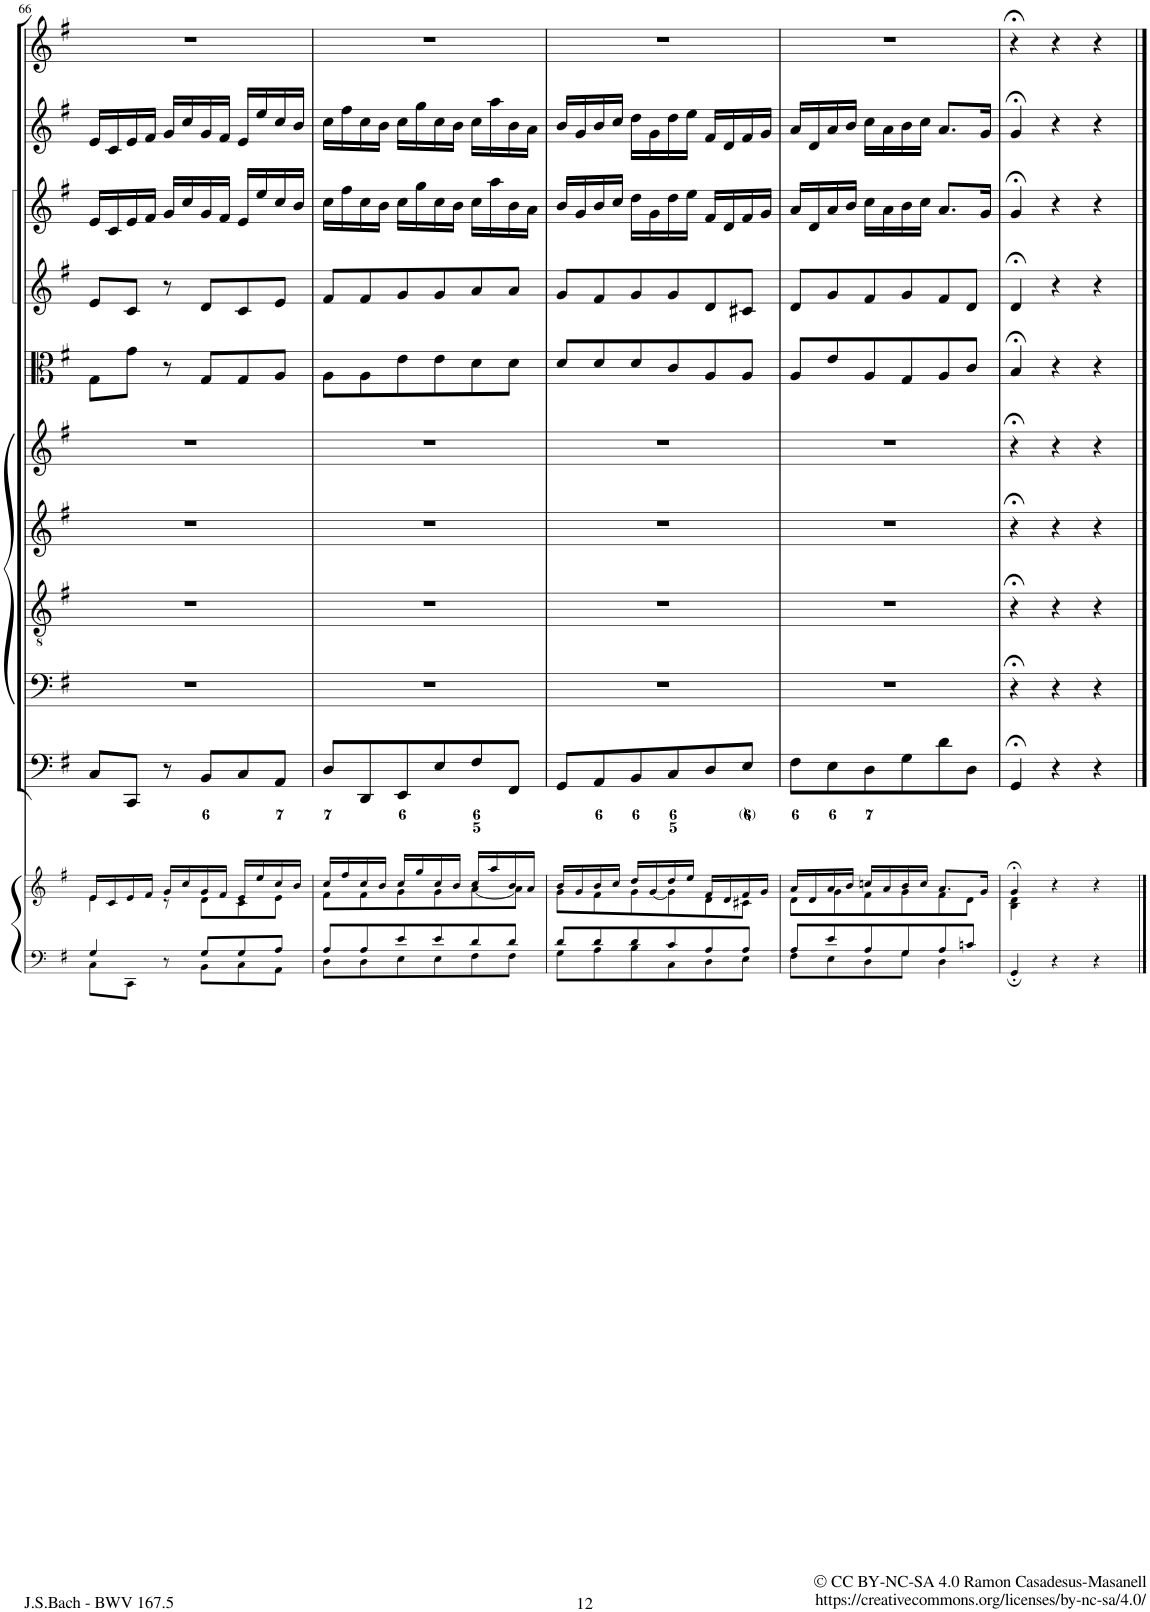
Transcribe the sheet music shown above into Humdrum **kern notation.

**kern	**kern	**kern	**kern	**kern	**kern	**kern	**kern	**kern	**kern	**kern	**kern
*part11	*part11	*part10	*part9	*part8	*part7	*part6	*part5	*part4	*part3	*part2	*part1
*staff12	*staff11	*staff10	*staff9	*staff8	*staff7	*staff6	*staff5	*staff4	*staff3	*staff2	*staff1
*I"Piano reduction	*	*I"Continuo	*I"Basso	*I"Tenore	*I"Alto	*I"Soprano	*I"Viola	*I"Violino II	*I"Violino I	*I"Oboe	*I"Clarino
*I'Pno	*	*	*	*	*	*	*	*	*	*I'Ob	*
!!LO:PB:g=z
*clefF4	*clefG2	*clefF4	*clefF4	*clefGv2	*clefG2	*clefG2	*clefC3	*clefG2	*clefG2	*clefG2	*clefG2
*k[f#]	*k[f#]	*k[f#]	*k[f#]	*k[f#]	*k[f#]	*k[f#]	*k[f#]	*k[f#]	*k[f#]	*k[f#]	*k[f#]
*M3/4	*M3/4	*M3/4	*M3/4	*M3/4	*M3/4	*M3/4	*M3/4	*M3/4	*M3/4	*M3/4	*M3/4
=66	=66	=66	=66	=66	=66	=66	=66	=66	=66	=66	=66
*^	*^	*	*	*	*	*	*	*	*	*	*
4G/	8C\L	16e/LL	4e\	8C/L	2.r	2.r	2.r	2.r	8G\L	8e/L	16e/LL	16e/LL	2.r
.	.	16c/	.	.	.	.	.	.	.	.	16c/	16c/	.
.	8CC\J	16e/	.	8CC/J	.	.	.	.	8g\J	8c/J	16e/	16e/	.
.	.	16f#/JJ	.	.	.	.	.	.	.	.	16f#/JJ	16f#/JJ	.
8r	8ryy	16g/LL	8r	8r	.	.	.	.	8r	8r	16g/LL	16g/LL	.
.	.	16cc/	.	.	.	.	.	.	.	.	16cc/	16cc/	.
8G/L	8BB\L	16g/	8d\L	8BB/L	.	.	.	.	8G/L	8d/L	16g/	16g/	.
.	.	16f#/JJ	.	.	.	.	.	.	.	.	16f#/JJ	16f#/JJ	.
8G/	8C\	16e/LL	8c\	8C/	.	.	.	.	8G/	8c/	16e/LL	16e/LL	.
.	.	16ee/	.	.	.	.	.	.	.	.	16ee/	16ee/	.
8A/J	8AA\J	16cc/	8e\J	8AA/J	.	.	.	.	8A/J	8e/J	16cc/	16cc/	.
.	.	16b/JJ	.	.	.	.	.	.	.	.	16b/JJ	16b/JJ	.
=67	=67	=67	=67	=67	=67	=67	=67	=67	=67	=67	=67	=67	=67
8A/L	8D\L	16cc/LL	8f#\L	8D/L	2.r	2.r	2.r	2.r	8A\L	8f#/L	16cc\LL	16cc\LL	2.r
.	.	16ff#/	.	.	.	.	.	.	.	.	16ff#\	16ff#\	.
8A/	8D\	16cc/	8f#\	8DD/	.	.	.	.	8A\	8f#/	16cc\	16cc\	.
.	.	16b/JJ	.	.	.	.	.	.	.	.	16b\JJ	16b\JJ	.
8e/	8E\	16cc/LL	8g\	8EE/	.	.	.	.	8e\	8g/	16cc\LL	16cc\LL	.
.	.	16gg/	.	.	.	.	.	.	.	.	16gg\	16gg\	.
8e/	8E\	16cc/	8g\	8E/	.	.	.	.	8e\	8g/	16cc\	16cc\	.
.	.	16b/JJ	.	.	.	.	.	.	.	.	16b\JJ	16b\JJ	.
8d/	8F#\	16cc/LL	[8a\	8F#/	.	.	.	.	8d\	8a/	16cc\LL	16cc\LL	.
.	.	16aa/	.	.	.	.	.	.	.	.	16aa\	16aa\	.
8d/J	8F#\J	16b/	8a\J]	8FF#/J	.	.	.	.	8d\J	8a/J	16b\	16b\	.
.	.	16a/JJ	.	.	.	.	.	.	.	.	16a\JJ	16a\JJ	.
=68	=68	=68	=68	=68	=68	=68	=68	=68	=68	=68	=68	=68	=68
8d/L	8G\L	16b/LL	8g\L	8GG/L	2.r	2.r	2.r	2.r	8d/L	8g/L	16b/LL	16b/LL	2.r
.	.	16g/	.	.	.	.	.	.	.	.	16g/	16g/	.
8d/	8A\	16b/	8f#\	8AA/	.	.	.	.	8d/	8f#/	16b/	16b/	.
.	.	16cc/JJ	.	.	.	.	.	.	.	.	16cc/JJ	16cc/JJ	.
8d/	8B\	16dd/LL	8g\	8BB/	.	.	.	.	8d/	8g/	16dd\LL	16dd\LL	.
.	.	[<16g/	.	.	.	.	.	.	.	.	16g\	16g\	.
8c/	8C\	16dd/	8g\]	8C/	.	.	.	.	8c/	8g/	16dd\	16dd\	.
.	.	16ee/JJ	.	.	.	.	.	.	.	.	16ee\JJ	16ee\JJ	.
8A/	8D\	16f#/LL	8d\	8D/	.	.	.	.	8A/	8d/	16f#/LL	16f#/LL	.
.	.	16d/	.	.	.	.	.	.	.	.	16d/	16d/	.
8A/J	8E\J	16f#/	8c#X\J	8E/J	.	.	.	.	8A/J	8c#X/J	16f#/	16f#/	.
.	.	16g/JJ	.	.	.	.	.	.	.	.	16g/JJ	16g/JJ	.
=69	=69	=69	=69	=69	=69	=69	=69	=69	=69	=69	=69	=69	=69
8A/L	8F#\L	16a/LL	8d\L	8F#\L	2.r	2.r	2.r	2.r	8A/L	8d/L	16a/LL	16a/LL	2.r
.	.	16d/	.	.	.	.	.	.	.	.	16d/	16d/	.
8e/	8E\	16a/	8g\	8E\	.	.	.	.	8e/	8g/	16a/	16a/	.
.	.	16b/JJ	.	.	.	.	.	.	.	.	16b/JJ	16b/JJ	.
8A/	8D\	16ccn/LL	8f#\	8D\	.	.	.	.	8A/	8f#/	16cc\LL	16cc\LL	.
.	.	16a/	.	.	.	.	.	.	.	.	16a\	16a\	.
8G/	8G\J	16b/	8g\	8G\	.	.	.	.	8G/	8g/	16b\	16b\	.
.	.	16cc/JJ	.	.	.	.	.	.	.	.	16cc\JJ	16cc\JJ	.
8A/	4D\	8.a/L	8f#\	8d\	.	.	.	.	8A/	8f#/	8.a/L	8.a/L	.
8cn/J	.	.	8d\J	8D\J	.	.	.	.	8c/J	8d/J	.	.	.
.	.	16g/Jk	.	.	.	.	.	.	.	.	16g/Jk	16g/Jk	.
*v	*v	*	*	*	*	*	*	*	*	*	*	*	*
=70	=70	=70	=70	=70	=70	=70	=70	=70	=70	=70	=70	=70
4GG;/	4g;</	4B\ 4d\	4GG;</	4r;<	4r;<	4r;<	4r;<	4B;</	4d;</	4g;</	4g;</	4r;<
4r	4r	4ryy	4r	4r	4r	4r	4r	4r	4r	4r	4r	4r
4r	4r	4ryy	4r	4r	4r	4r	4r	4r	4r	4r	4r	4r
*	*v	*v	*	*	*	*	*	*	*	*	*	*
==	==	==	==	==	==	==	==	==	==	==	==
*-	*-	*-	*-	*-	*-	*-	*-	*-	*-	*-	*-
